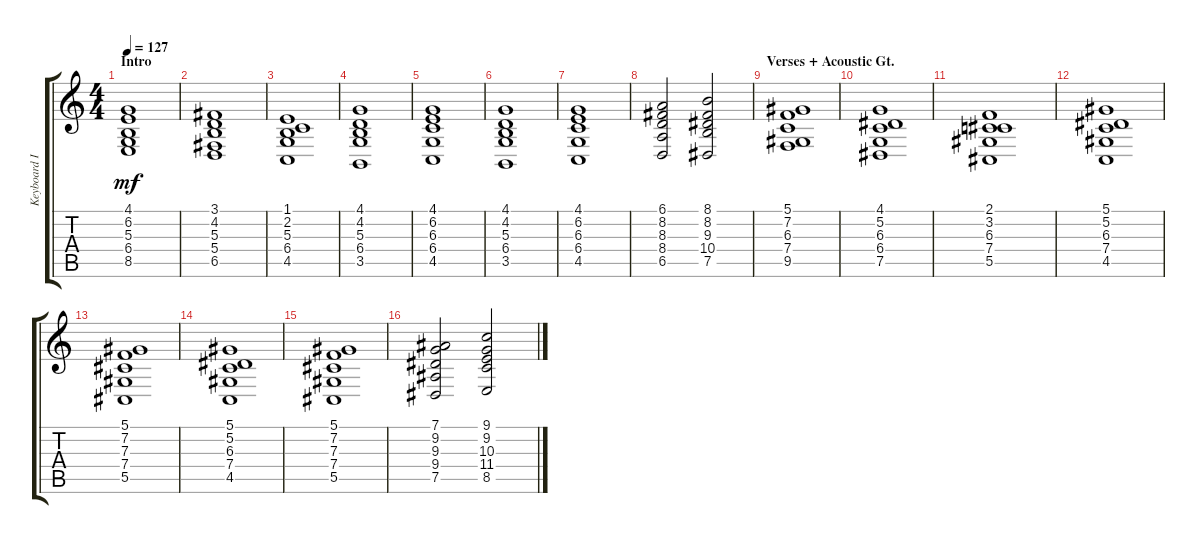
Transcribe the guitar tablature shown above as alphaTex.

\track ("Keyboard II" "Keyboard I") {instrument synthstrings1}
\staff {score tabs}
\tuning (Eb4 Bb3 Gb3 Db3 Ab2 Eb2) {hide}
\ts (4 4)
\section ("" "Intro")
\tempo 127
\clef g2
\ks c
(4.1 6.2 5.3 6.4 8.5).1{dy mf instrument synthstrings1} |
(3.1 4.2 5.3 5.4 6.5).1 |
(1.1 2.2 5.3 6.4 4.5).1 |
(4.1 4.2 5.3 6.4 3.5).1 |
(4.1 6.2 6.3 6.4 4.5).1 |
(4.1 4.2 5.3 6.4 3.5).1 |
(4.1 6.2 6.3 6.4 4.5).1 |
(6.1 8.2 8.3 8.4 6.5).2 (8.1 8.2 9.3 10.4 7.5).2 |
\section ("" "Verses + Acoustic Gt.")
(5.1 7.2 6.3 7.4 9.5).1 |
(4.1 5.2 6.3 6.4 7.5).1 |
(2.1 3.2 6.3 7.4 5.5).1 |
(5.1 5.2 6.3 7.4 4.5).1 |
(5.1 7.2 7.3 7.4 5.5).1 |
(5.1 5.2 6.3 7.4 4.5).1 |
(5.1 7.2 7.3 7.4 5.5).1 |
(7.1 9.2 9.3 9.4 7.5).2 (9.1 9.2 10.3 11.4 8.5).2
